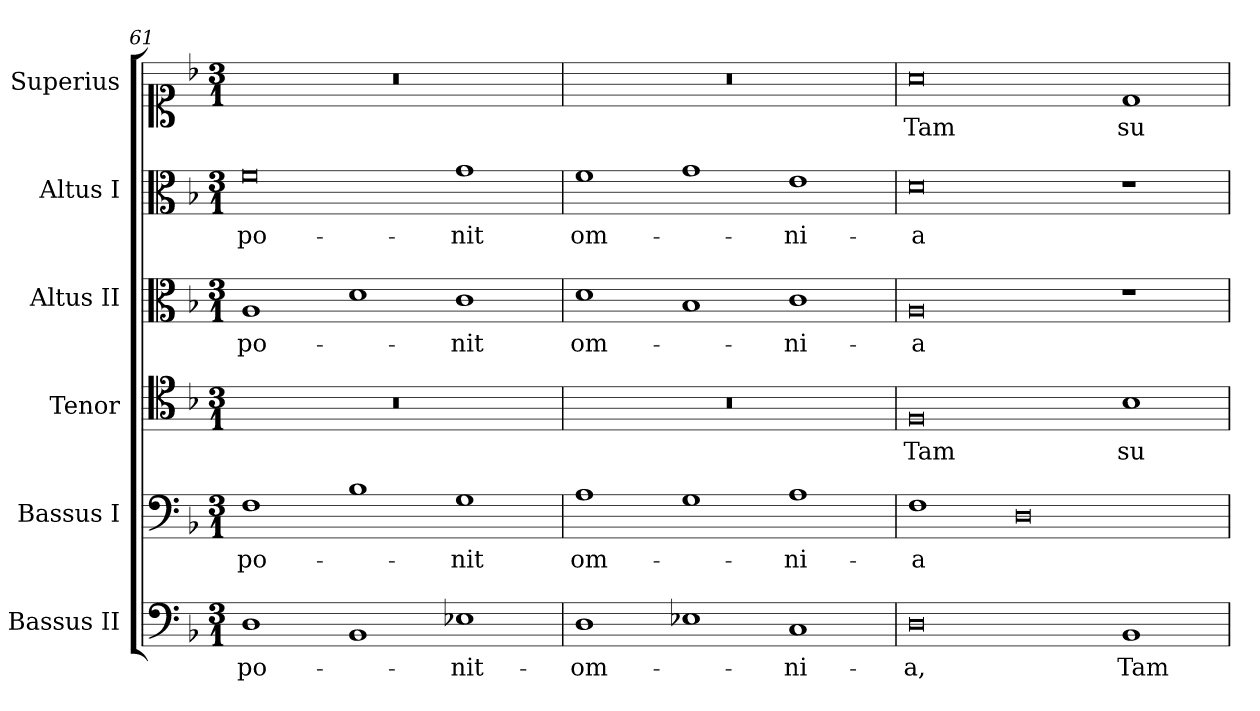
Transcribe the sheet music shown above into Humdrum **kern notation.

**kern	**text	**kern	**text	**kern	**text	**kern	**text	**kern	**text	**kern	**text
*part6	*part6	*part5	*part5	*part4	*part4	*part3	*part3	*part2	*part2	*part1	*part1
*staff6	*staff6	*staff5	*staff5	*staff4	*staff4	*staff3	*staff3	*staff2	*staff2	*staff1	*staff1
*I"Bassus II	*	*I"Bassus I	*	*I"Tenor	*	*I"Altus II	*	*I"Altus I	*	*I"Superius	*
*I'B. II	*	*I'B.  I	*	*I'T.	*	*I'A. II	*	*I'A. I	*	*I'S.	*
*clefF4	*	*clefF4	*	*clefC4	*	*clefC3	*	*clefC3	*	*clefC1	*
*k[b-]	*	*k[b-]	*	*k[b-]	*	*k[b-]	*	*k[b-]	*	*k[b-]	*
*F:	*	*F:	*	*F:	*	*F:	*	*F:	*	*F:	*
*M3/1	*	*M3/1	*	*M3/1	*	*M3/1	*	*M3/1	*	*M3/1	*
=61	=61	=61	=61	=61	=61	=61	=61	=61	=61	=61	=61
1D	-po-	1F	-po-	0.r	.	1A	-po-	0f	-po-	0.r	.
1BB-	.	1B-	.	.	.	1d	.	.	.	.	.
1E-X	-nit-	1G	-nit	.	.	1c	-nit	1g	-nit	.	.
=62	=62	=62	=62	=62	=62	=62	=62	=62	=62	=62	=62
1D	-om-	1A	om-	0.r	.	1d	om-	1f	om-	0.r	.
1E-i	.	1G	.	.	.	1B-	.	1g	.	.	.
1C	-ni-	1A	-ni-	.	.	1c	-ni-	1e	-ni-	.	.
=63	=63	=63	=63	=63	=63	=63	=63	=63	=63	=63	=63
0D	-a,	1F	-a	0F	Tam	0A	-a	0d	-a	0a	Tam
.	.	0D	.	.	.	.	.	.	.	.	.
1BB-	Tam	.	.	1B-	su-	1r	.	1r	.	1d	su-
=	=	=	=	=	=	=	=	=	=	=	=
*-	*-	*-	*-	*-	*-	*-	*-	*-	*-	*-	*-
